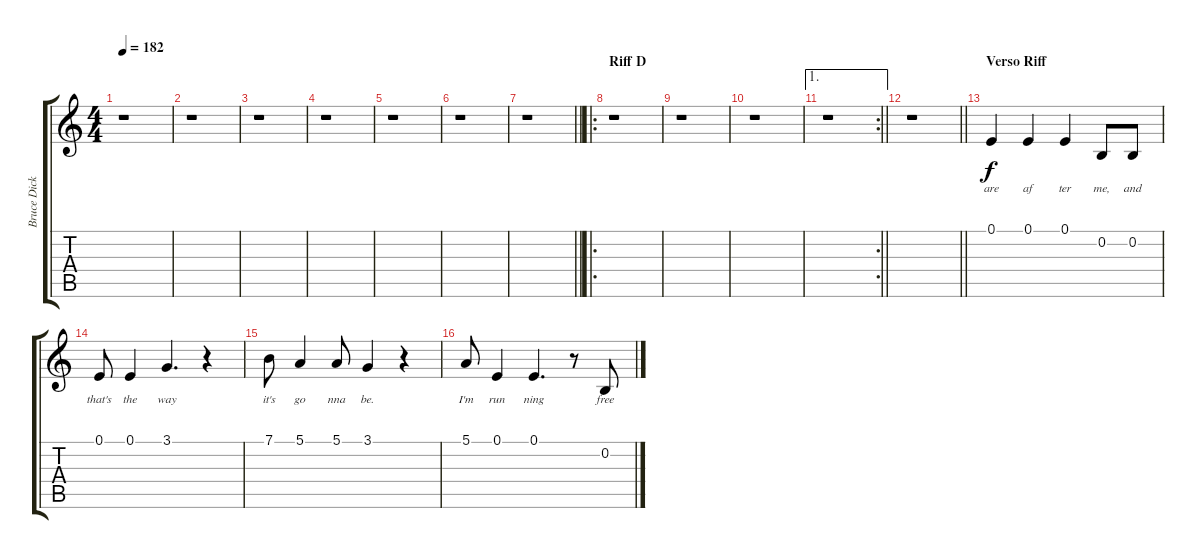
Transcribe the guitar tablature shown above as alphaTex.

\track ("Bruce Dickinson" "Bruce Dick") {instrument lead2sawtooth}
\staff {score tabs}
\tuning (E4 B3 G3 D3 A2 E2) {hide}
\ts (4 4)
\tempo 182
\clef g2
\ks c
r.1{dy f} |
r.1 |
r.1 |
r.1 |
r.1 |
r.1 |
\barLineRight lightlight
r.1 |
\ro
\section ("" "Riff D")
r.1 |
r.1 |
r.1 |
\ae 1
\rc 2
\barLineRight lightlight
r.1 |
\barLineRight lightlight
r.1 |
\section ("" "Verso Riff")
0.1.4{lyrics (0 "are") lyrics (1 "") lyrics (2 "") lyrics (3 "") lyrics (4 "")} 0.1.4{lyrics (0 "af") lyrics (1 "") lyrics (2 "") lyrics (3 "") lyrics (4 "")} 0.1.4{lyrics (0 "ter") lyrics (1 "") lyrics (2 "") lyrics (3 "") lyrics (4 "")} 0.2.8{lyrics (0 "me,") lyrics (1 "") lyrics (2 "") lyrics (3 "") lyrics (4 "")} 0.2.8{lyrics (0 "and") lyrics (1 "") lyrics (2 "") lyrics (3 "") lyrics (4 "")} |
0.1.8{lyrics (0 "that's") lyrics (1 "") lyrics (2 "") lyrics (3 "") lyrics (4 "")} 0.1.4{lyrics (0 "the") lyrics (1 "") lyrics (2 "") lyrics (3 "") lyrics (4 "")} 3.1.4{d lyrics (0 "way") lyrics (1 "") lyrics (2 "") lyrics (3 "") lyrics (4 "")} r.4 |
7.1.8{lyrics (0 "it's") lyrics (1 "") lyrics (2 "") lyrics (3 "") lyrics (4 "")} 5.1.4{lyrics (0 "go") lyrics (1 "") lyrics (2 "") lyrics (3 "") lyrics (4 "")} 5.1.8{lyrics (0 "nna") lyrics (1 "") lyrics (2 "") lyrics (3 "") lyrics (4 "")} 3.1.4{lyrics (0 "be.") lyrics (1 "") lyrics (2 "") lyrics (3 "") lyrics (4 "")} r.4 |
5.1.8{lyrics (0 "I'm") lyrics (1 "") lyrics (2 "") lyrics (3 "") lyrics (4 "")} 0.1.4{lyrics (0 "run") lyrics (1 "") lyrics (2 "") lyrics (3 "") lyrics (4 "")} 0.1.4{d lyrics (0 "ning") lyrics (1 "") lyrics (2 "") lyrics (3 "") lyrics (4 "")} r.8 0.2.8{lyrics (0 "free") lyrics (1 "") lyrics (2 "") lyrics (3 "") lyrics (4 "")}
